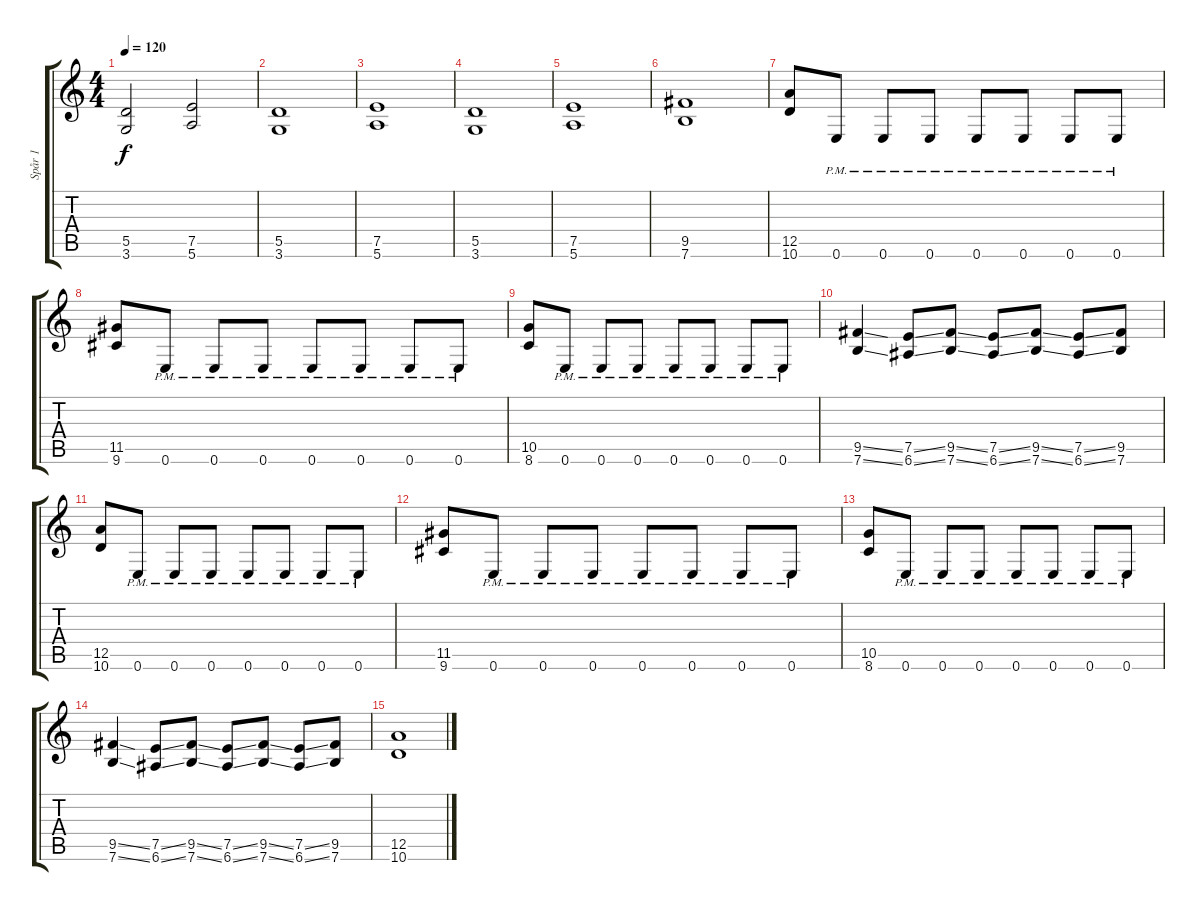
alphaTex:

\track ("Spår 1" "Spår 1") {instrument distortionguitar}
\staff {score tabs}
\tuning (E4 B3 G3 D3 A2 E2) {hide}
\ts (4 4)
\tempo 120
\clef g2
\ks c
(5.5 3.6).2{dy f} (7.5 5.6).2 |
(5.5 3.6).1 |
(7.5 5.6).1 |
(5.5 3.6).1 |
(7.5 5.6).1 |
(9.5 7.6).1 |
(12.5 10.6).8 0.6{pm}.8 0.6{pm}.8 0.6{pm}.8 0.6{pm}.8 0.6{pm}.8 0.6{pm}.8 0.6{pm}.8 |
(11.5 9.6).8 0.6{pm}.8 0.6{pm}.8 0.6{pm}.8 0.6{pm}.8 0.6{pm}.8 0.6{pm}.8 0.6{pm}.8 |
(10.5 8.6).8 0.6{pm}.8 0.6{pm}.8 0.6{pm}.8 0.6{pm}.8 0.6{pm}.8 0.6{pm}.8 0.6{pm}.8 |
(9.5{ss} 7.6{ss}).4 (7.5{ss} 6.6{ss}).8 (9.5{ss} 7.6{ss}).8 (7.5{ss} 6.6{ss}).8 (9.5{ss} 7.6{ss}).8 (7.5{ss} 6.6{ss}).8 (9.5 7.6).8 |
(12.5 10.6).8 0.6{pm}.8 0.6{pm}.8 0.6{pm}.8 0.6{pm}.8 0.6{pm}.8 0.6{pm}.8 0.6{pm}.8 |
(11.5 9.6).8 0.6{pm}.8 0.6{pm}.8 0.6{pm}.8 0.6{pm}.8 0.6{pm}.8 0.6{pm}.8 0.6{pm}.8 |
(10.5 8.6).8 0.6{pm}.8 0.6{pm}.8 0.6{pm}.8 0.6{pm}.8 0.6{pm}.8 0.6{pm}.8 0.6{pm}.8 |
(9.5{ss} 7.6{ss}).4 (7.5{ss} 6.6{ss}).8 (9.5{ss} 7.6{ss}).8 (7.5{ss} 6.6{ss}).8 (9.5{ss} 7.6{ss}).8 (7.5{ss} 6.6{ss}).8 (9.5 7.6).8 |
(12.5 10.6).1
